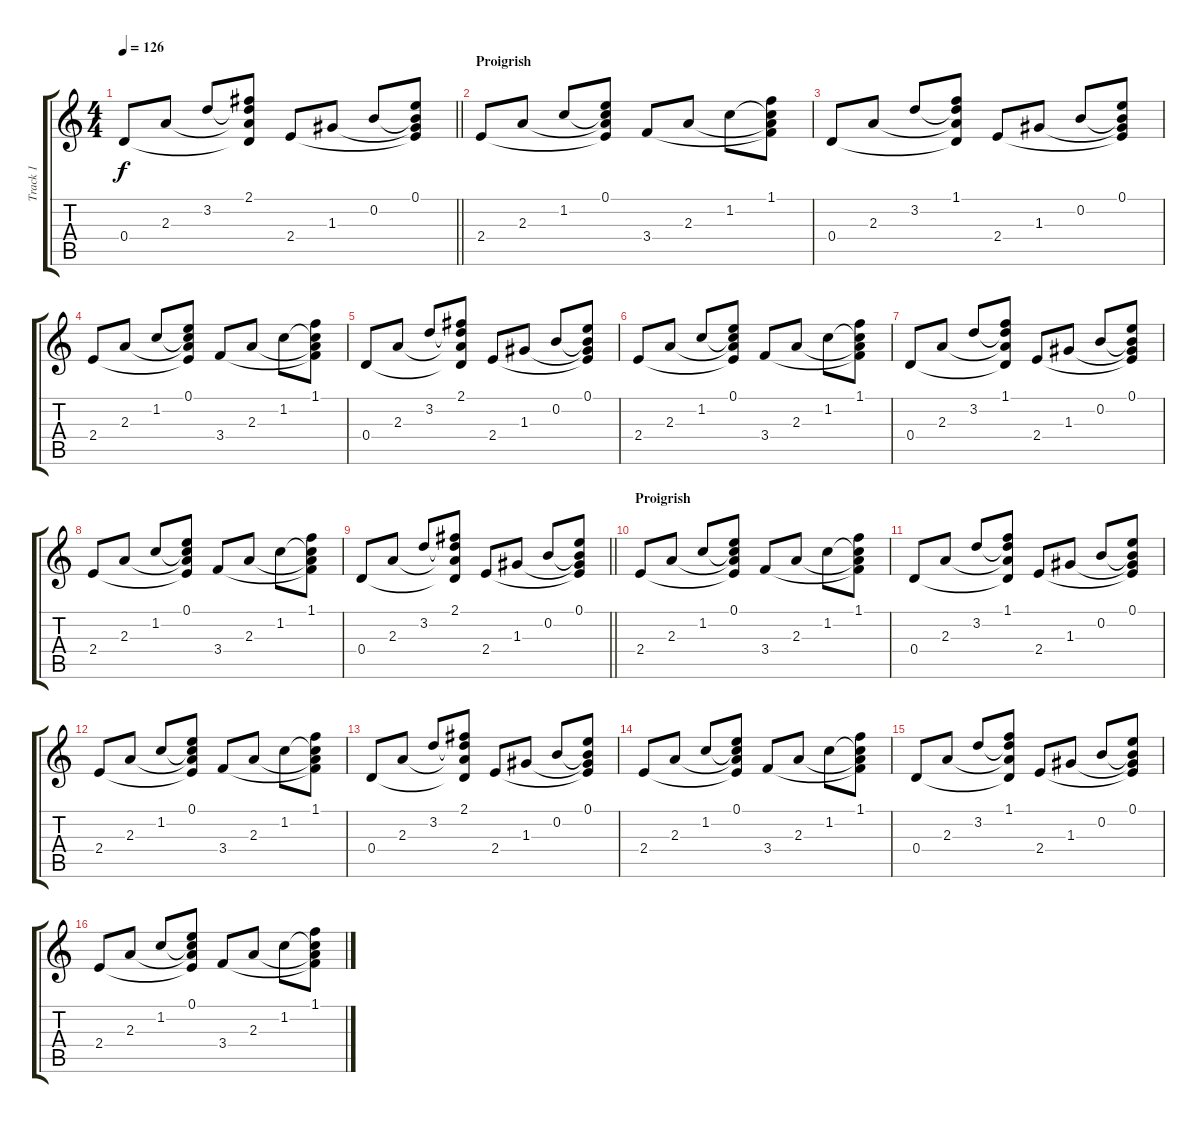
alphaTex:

\track ("Track 1" "Track 1") {instrument acousticguitarsteel}
\staff {score tabs}
\tuning (E4 B3 G3 D3 A2 E2) {hide}
\ts (4 4)
\tempo 126
\clef g2
\barLineRight lightlight
\ks c
0.4.8{dy f} 2.3.8 3.2.8 (2.1 3.2{t} 2.3{t} 0.4{t}).8 2.4.8 1.3.8 0.2.8 (0.1 0.2{t} 1.3{t} 2.4{t}).8 |
\section ("" "Proigrish")
2.4.8 2.3.8 1.2.8 (0.1 1.2{t} 2.3{t} 2.4{t}).8 3.4.8 2.3.8 1.2.8 (1.1 1.2{t} 2.3{t} 3.4{t}).8 |
0.4.8 2.3.8 3.2.8 (1.1 3.2{t} 2.3{t} 0.4{t}).8 2.4.8 1.3.8 0.2.8 (0.1 0.2{t} 1.3{t} 2.4{t}).8 |
2.4.8 2.3.8 1.2.8 (0.1 1.2{t} 2.3{t} 2.4{t}).8 3.4.8 2.3.8 1.2.8 (1.1 1.2{t} 2.3{t} 3.4{t}).8 |
0.4.8 2.3.8 3.2.8 (2.1 3.2{t} 2.3{t} 0.4{t}).8 2.4.8 1.3.8 0.2.8 (0.1 0.2{t} 1.3{t} 2.4{t}).8 |
2.4.8 2.3.8 1.2.8 (0.1 1.2{t} 2.3{t} 2.4{t}).8 3.4.8 2.3.8 1.2.8 (1.1 1.2{t} 2.3{t} 3.4{t}).8 |
0.4.8 2.3.8 3.2.8 (1.1 3.2{t} 2.3{t} 0.4{t}).8 2.4.8 1.3.8 0.2.8 (0.1 0.2{t} 1.3{t} 2.4{t}).8 |
2.4.8 2.3.8 1.2.8 (0.1 1.2{t} 2.3{t} 2.4{t}).8 3.4.8 2.3.8 1.2.8 (1.1 1.2{t} 2.3{t} 3.4{t}).8 |
\barLineRight lightlight
0.4.8 2.3.8 3.2.8 (2.1 3.2{t} 2.3{t} 0.4{t}).8 2.4.8 1.3.8 0.2.8 (0.1 0.2{t} 1.3{t} 2.4{t}).8 |
\section ("" "Proigrish")
2.4.8 2.3.8 1.2.8 (0.1 1.2{t} 2.3{t} 2.4{t}).8 3.4.8 2.3.8 1.2.8 (1.1 1.2{t} 2.3{t} 3.4{t}).8 |
0.4.8 2.3.8 3.2.8 (1.1 3.2{t} 2.3{t} 0.4{t}).8 2.4.8 1.3.8 0.2.8 (0.1 0.2{t} 1.3{t} 2.4{t}).8 |
2.4.8 2.3.8 1.2.8 (0.1 1.2{t} 2.3{t} 2.4{t}).8 3.4.8 2.3.8 1.2.8 (1.1 1.2{t} 2.3{t} 3.4{t}).8 |
0.4.8 2.3.8 3.2.8 (2.1 3.2{t} 2.3{t} 0.4{t}).8 2.4.8 1.3.8 0.2.8 (0.1 0.2{t} 1.3{t} 2.4{t}).8 |
2.4.8 2.3.8 1.2.8 (0.1 1.2{t} 2.3{t} 2.4{t}).8 3.4.8 2.3.8 1.2.8 (1.1 1.2{t} 2.3{t} 3.4{t}).8 |
0.4.8 2.3.8 3.2.8 (1.1 3.2{t} 2.3{t} 0.4{t}).8 2.4.8 1.3.8 0.2.8 (0.1 0.2{t} 1.3{t} 2.4{t}).8 |
2.4.8 2.3.8 1.2.8 (0.1 1.2{t} 2.3{t} 2.4{t}).8 3.4.8 2.3.8 1.2.8 (1.1 1.2{t} 2.3{t} 3.4{t}).8
